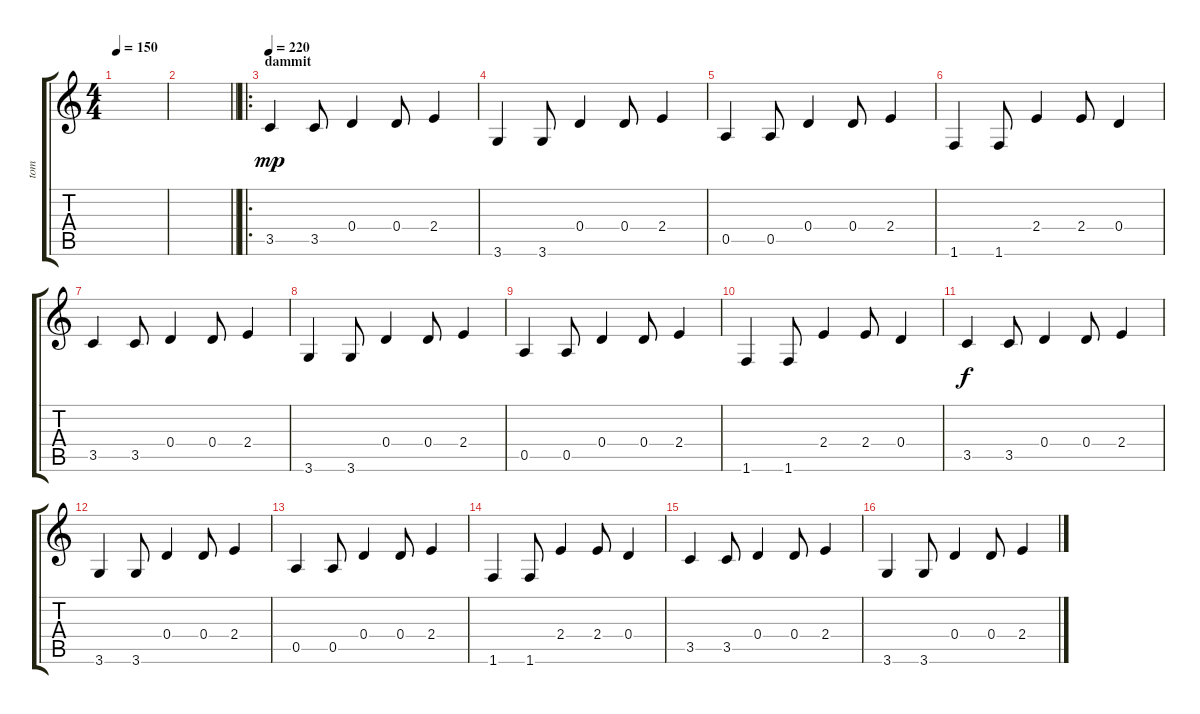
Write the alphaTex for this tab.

\track ("tom" "tom") {instrument distortionguitar}
\staff {score tabs}
\tuning (E4 B3 G3 D3 A2 E2) {hide}
\ts (4 4)
\tempo 150
\clef g2
\ks c
|
\barLineRight lightlight
|
\ro
\section ("" "dammit")
\tempo 220
3.5.4{dy mp volume 16} 3.5.8 0.4.4 0.4.8 2.4.4 |
3.6.4 3.6.8 0.4.4 0.4.8 2.4.4 |
0.5.4 0.5.8 0.4.4 0.4.8 2.4.4 |
1.6.4 1.6.8 2.4.4 2.4.8 0.4.4 |
3.5.4 3.5.8 0.4.4 0.4.8 2.4.4 |
3.6.4 3.6.8 0.4.4 0.4.8 2.4.4 |
0.5.4 0.5.8 0.4.4 0.4.8 2.4.4 |
1.6.4 1.6.8 2.4.4 2.4.8 0.4.4 |
3.5.4{dy f} 3.5.8 0.4.4 0.4.8 2.4.4 |
3.6.4 3.6.8 0.4.4 0.4.8 2.4.4 |
0.5.4 0.5.8 0.4.4 0.4.8 2.4.4 |
1.6.4 1.6.8 2.4.4 2.4.8 0.4.4 |
3.5.4 3.5.8 0.4.4 0.4.8 2.4.4 |
3.6.4 3.6.8 0.4.4 0.4.8 2.4.4
